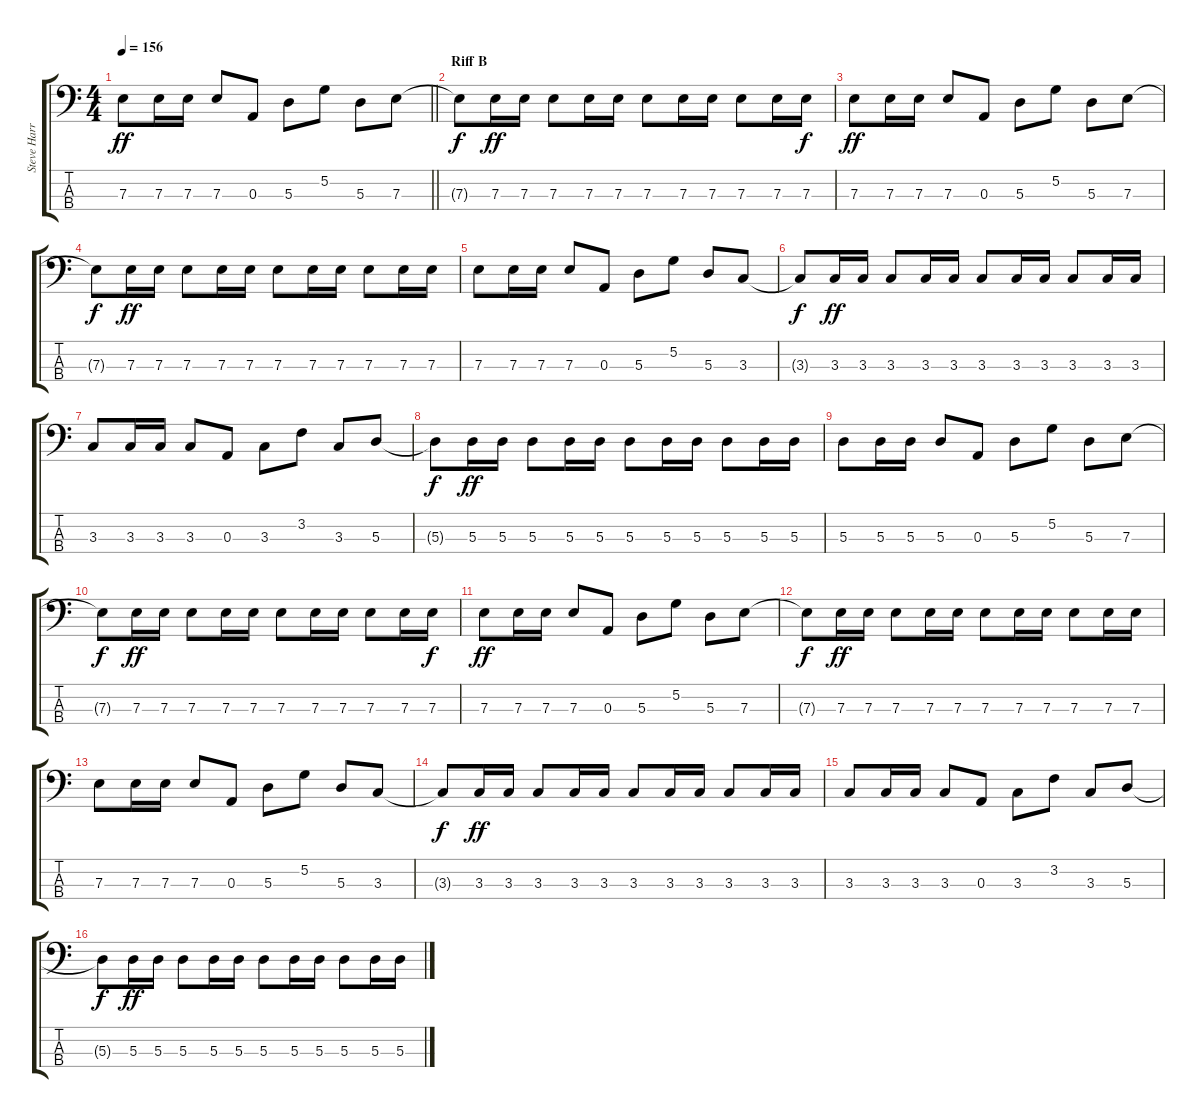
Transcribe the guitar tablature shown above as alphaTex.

\track ("Steve Harris" "Steve Harr") {instrument electricbassfinger}
\staff {score tabs}
\tuning (G2 D2 A1 E1) {hide}
\ts (4 4)
\tempo 156
\clef f4
\barLineRight lightlight
\ks c
7.3.8{dy ff} 7.3.16 7.3.16 7.3.8 0.3.8 5.3.8 5.2.8 5.3.8 7.3.8 |
\section ("" "Riff B")
7.3{t}.8{dy f} 7.3.16{dy ff} 7.3.16 7.3.8 7.3.16 7.3.16 7.3.8 7.3.16 7.3.16 7.3.8 7.3.16 7.3.16{dy f} |
7.3.8{dy ff} 7.3.16 7.3.16 7.3.8 0.3.8 5.3.8 5.2.8 5.3.8 7.3.8 |
7.3{t}.8{dy f} 7.3.16{dy ff} 7.3.16 7.3.8 7.3.16 7.3.16 7.3.8 7.3.16 7.3.16 7.3.8 7.3.16 7.3.16 |
7.3.8 7.3.16 7.3.16 7.3.8 0.3.8 5.3.8 5.2.8 5.3.8 3.3.8 |
3.3{t}.8{dy f} 3.3.16{dy ff} 3.3.16 3.3.8 3.3.16 3.3.16 3.3.8 3.3.16 3.3.16 3.3.8 3.3.16 3.3.16 |
3.3.8 3.3.16 3.3.16 3.3.8 0.3.8 3.3.8 3.2.8 3.3.8 5.3.8 |
5.3{t}.8{dy f} 5.3.16{dy ff} 5.3.16 5.3.8 5.3.16 5.3.16 5.3.8 5.3.16 5.3.16 5.3.8 5.3.16 5.3.16 |
5.3.8 5.3.16 5.3.16 5.3.8 0.3.8 5.3.8 5.2.8 5.3.8 7.3.8 |
7.3{t}.8{dy f} 7.3.16{dy ff} 7.3.16 7.3.8 7.3.16 7.3.16 7.3.8 7.3.16 7.3.16 7.3.8 7.3.16 7.3.16{dy f} |
7.3.8{dy ff} 7.3.16 7.3.16 7.3.8 0.3.8 5.3.8 5.2.8 5.3.8 7.3.8 |
7.3{t}.8{dy f} 7.3.16{dy ff} 7.3.16 7.3.8 7.3.16 7.3.16 7.3.8 7.3.16 7.3.16 7.3.8 7.3.16 7.3.16 |
7.3.8 7.3.16 7.3.16 7.3.8 0.3.8 5.3.8 5.2.8 5.3.8 3.3.8 |
3.3{t}.8{dy f} 3.3.16{dy ff} 3.3.16 3.3.8 3.3.16 3.3.16 3.3.8 3.3.16 3.3.16 3.3.8 3.3.16 3.3.16 |
3.3.8 3.3.16 3.3.16 3.3.8 0.3.8 3.3.8 3.2.8 3.3.8 5.3.8 |
5.3{t}.8{dy f} 5.3.16{dy ff} 5.3.16 5.3.8 5.3.16 5.3.16 5.3.8 5.3.16 5.3.16 5.3.8 5.3.16 5.3.16
